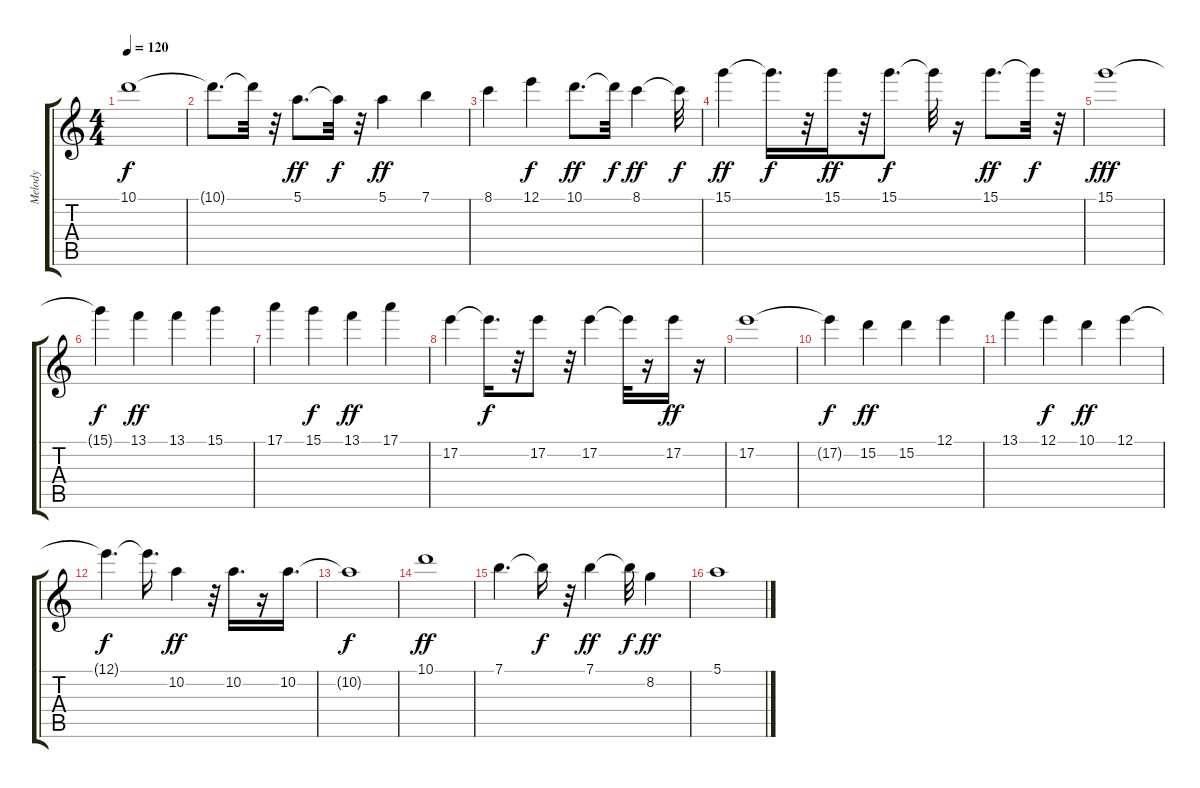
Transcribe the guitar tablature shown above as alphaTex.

\track ("Melody" "Melody") {instrument acousticguitarnylon}
\staff {score tabs}
\tuning (E4 B3 G3 D3 A2 E2) {hide}
\ts (4 4)
\tempo 120
\clef g2
\ks c
10.1{t}.1{dy f} |
10.1{t}.8{d} 10.1{t}.32 r.32 5.1.8{d dy ff} 5.1{t}.32{dy f} r.32 5.1.4{dy ff} 7.1.4 |
8.1.4 12.1.4{dy f} 10.1.8{d dy ff} 10.1{t}.32{dy f} 8.1.4{dy ff} 8.1{t}.32{dy f} |
15.1.4{dy ff} 15.1{t}.16{d dy f} r.32 15.1.16{dy ff} r.32 15.1.8{d dy f} 15.1{t}.32 r.16 15.1.8{d dy ff} 15.1{t}.32{dy f} r.32 |
15.1.1{dy fff} |
15.1{t}.4{dy f} 13.1.4{dy ff} 13.1.4 15.1.4 |
17.1.4 15.1.4{dy f} 13.1.4{dy ff} 17.1.4 |
17.2.4 17.2{t}.16{d dy f} r.32 17.2.8 r.32 17.2.4 17.2{t}.32 r.16 17.2.16{dy ff} r.16 |
17.2.1 |
17.2{t}.4{dy f} 15.2.4{dy ff} 15.2.4 12.1.4 |
13.1.4 12.1.4{dy f} 10.1.4{dy ff} 12.1.4 |
12.1{t}.4{d dy f} 12.1{t}.16{d} 10.2.4{dy ff} r.32 10.2.16{d} r.16 10.2.16{d} |
10.2{t}.1{dy f} |
10.1.1{dy ff} |
7.1.4{d} 7.1{t}.16{dy f} r.32 7.1.4{dy ff} 7.1{t}.32{dy f} 8.2.4{dy ff} |
5.1.1
